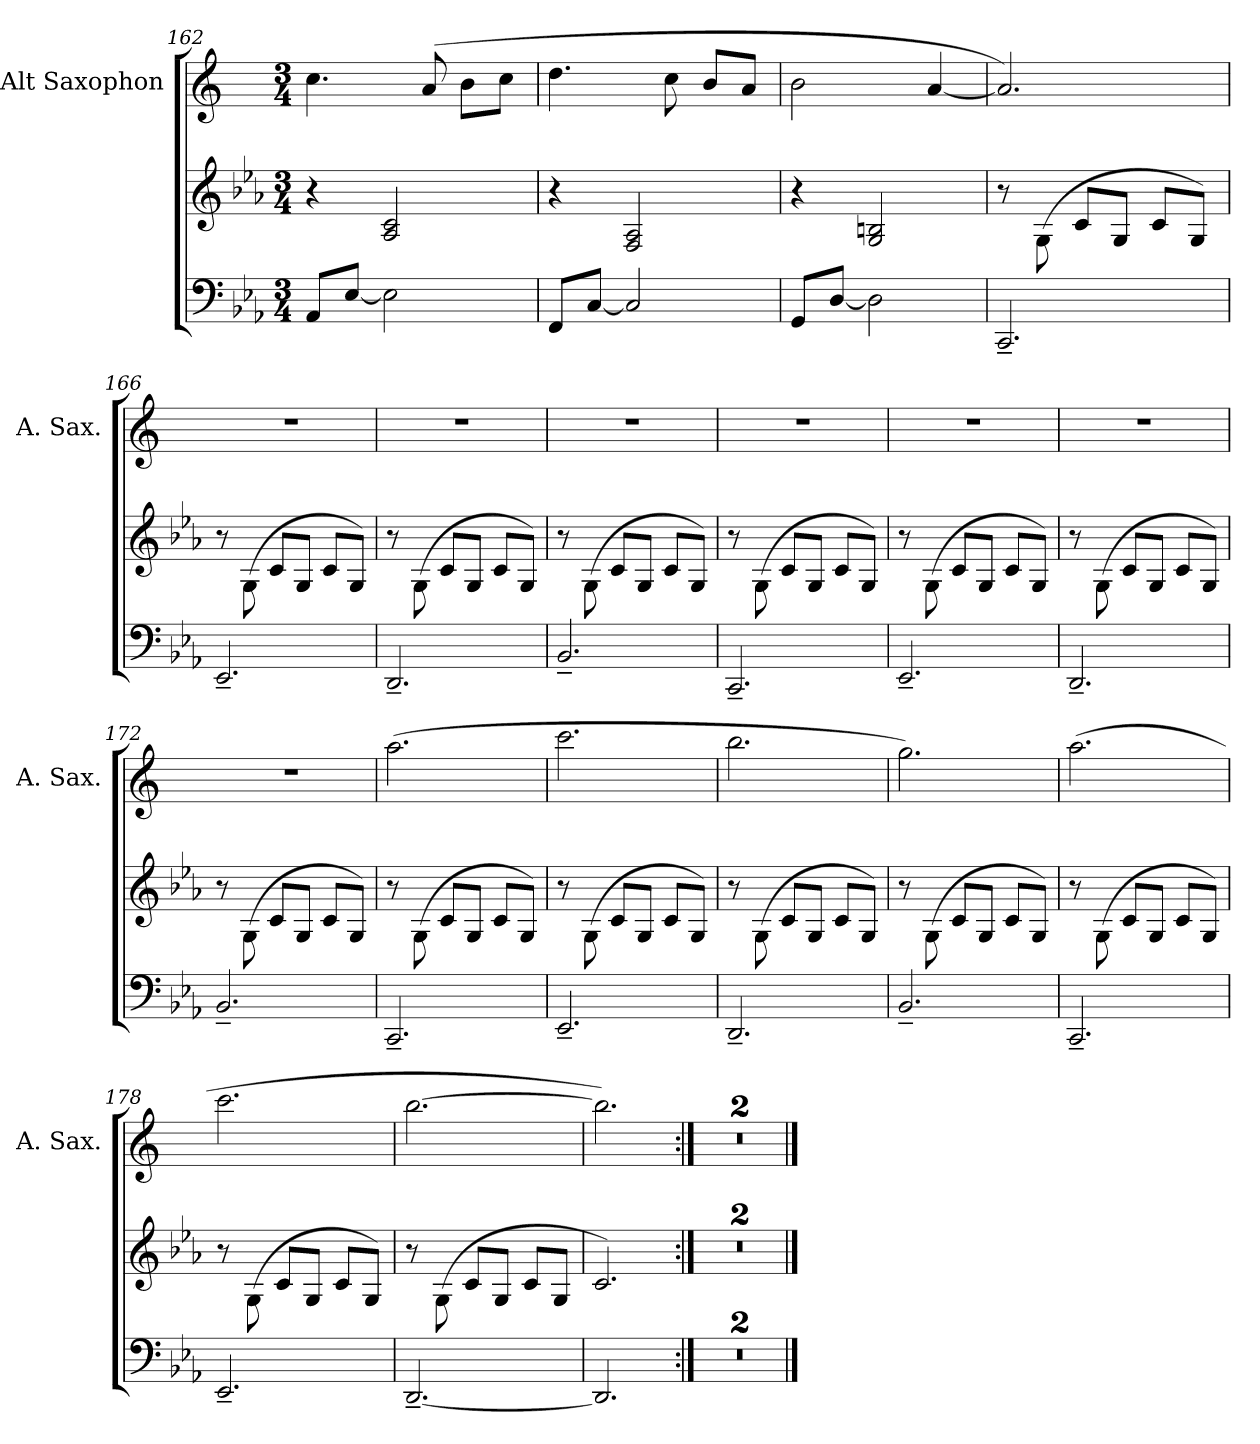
**kern	**kern	**kern
*part3	*part2	*part1
*staff3	*staff2	*staff1
*	*	*I"Alt Saxophon
*	*	*I'A. Sax.
*clefF4	*clefG2	*clefG2
*	*	*ITrd5c9
*k[b-e-a-]	*k[b-e-a-]	*k[b-e-a-]
*M3/4	*M3/4	*M3/4
=162	=162	=162
8AA-/L	4r	4.e-\
[8E-/J	.	.
2E-\]	2A-/ 2c/	.
.	.	(8c/
.	.	8d\L
.	.	8e-\J
=163	=163	=163
8FF/L	4r	4.f\
[8C/J	.	.
2C/]	2F/ 2A-/	.
.	.	8e-\
.	.	8d/L
.	.	8c/J
=164	=164	=164
8GG/L	4r	2d\
[8D/J	.	.
2D\]	2G/ 2Bn/	.
.	.	[4c/
=165	=165	=165
2.CC~/	8r	2.c/])
.	(8G\	.
.	8c/L	.
.	8G/J	.
.	8c/L	.
.	8G/J)	.
=166	=166	=166
2.EE-~/	8r	2.r
.	(8G\	.
.	8c/L	.
.	8G/J	.
.	8c/L	.
.	8G/J)	.
=167	=167	=167
2.DD~/	8r	2.r
.	(8G\	.
.	8c/L	.
.	8G/J	.
.	8c/L	.
.	8G/J)	.
!!LO:PB:g=z
=168	=168	=168
2.BB-~/	8r	2.r
.	(8G\	.
.	8c/L	.
.	8G/J	.
.	8c/L	.
.	8G/J)	.
=169	=169	=169
2.CC~/	8r	2.r
.	(8G\	.
.	8c/L	.
.	8G/J	.
.	8c/L	.
.	8G/J)	.
=170	=170	=170
2.EE-~/	8r	2.r
.	(8G\	.
.	8c/L	.
.	8G/J	.
.	8c/L	.
.	8G/J)	.
=171	=171	=171
2.DD~/	8r	2.r
.	(8G\	.
.	8c/L	.
.	8G/J	.
.	8c/L	.
.	8G/J)	.
=172	=172	=172
2.BB-~/	8r	2.r
.	(8G\	.
.	8c/L	.
.	8G/J	.
.	8c/L	.
.	8G/J)	.
=173	=173	=173
2.CC~/	8r	(>2.cc\
.	(8G\	.
.	8c/L	.
.	8G/J	.
.	8c/L	.
.	8G/J)	.
!!LO:LB:g=z
=174	=174	=174
2.EE-~/	8r	2.ee-\
.	(8G\	.
.	8c/L	.
.	8G/J	.
.	8c/L	.
.	8G/J)	.
!!LO:LB:g=z
=175	=175	=175
2.DD~/	8r	2.dd\
.	(8G\	.
.	8c/L	.
.	8G/J	.
.	8c/L	.
.	8G/J)	.
=176	=176	=176
2.BB-~/	8r	2.b-\)
.	(8G\	.
.	8c/L	.
.	8G/J	.
.	8c/L	.
.	8G/J)	.
=177	=177	=177
2.CC~/	8r	(>2.cc\
.	(8G\	.
.	8c/L	.
.	8G/J	.
.	8c/L	.
.	8G/J)	.
=178	=178	=178
2.EE-~/	8r	2.ee-\
.	(8G\	.
.	8c/L	.
.	8G/J	.
.	8c/L	.
.	8G/J)	.
=179	=179	=179
[2.DD~/	8r	[2.dd\
.	(>8G\	.
.	8c/L	.
.	8G/J	.
.	8c/L	.
.	8G/J	.
=180	=180	=180
2.DD/]	2.c/)	2.dd\])
=181:|!	=181:|!	=181:|!
2.r	2.r	2.r
=182	=182	=182
2.r	2.r	2.r
==	==	==
*-	*-	*-
